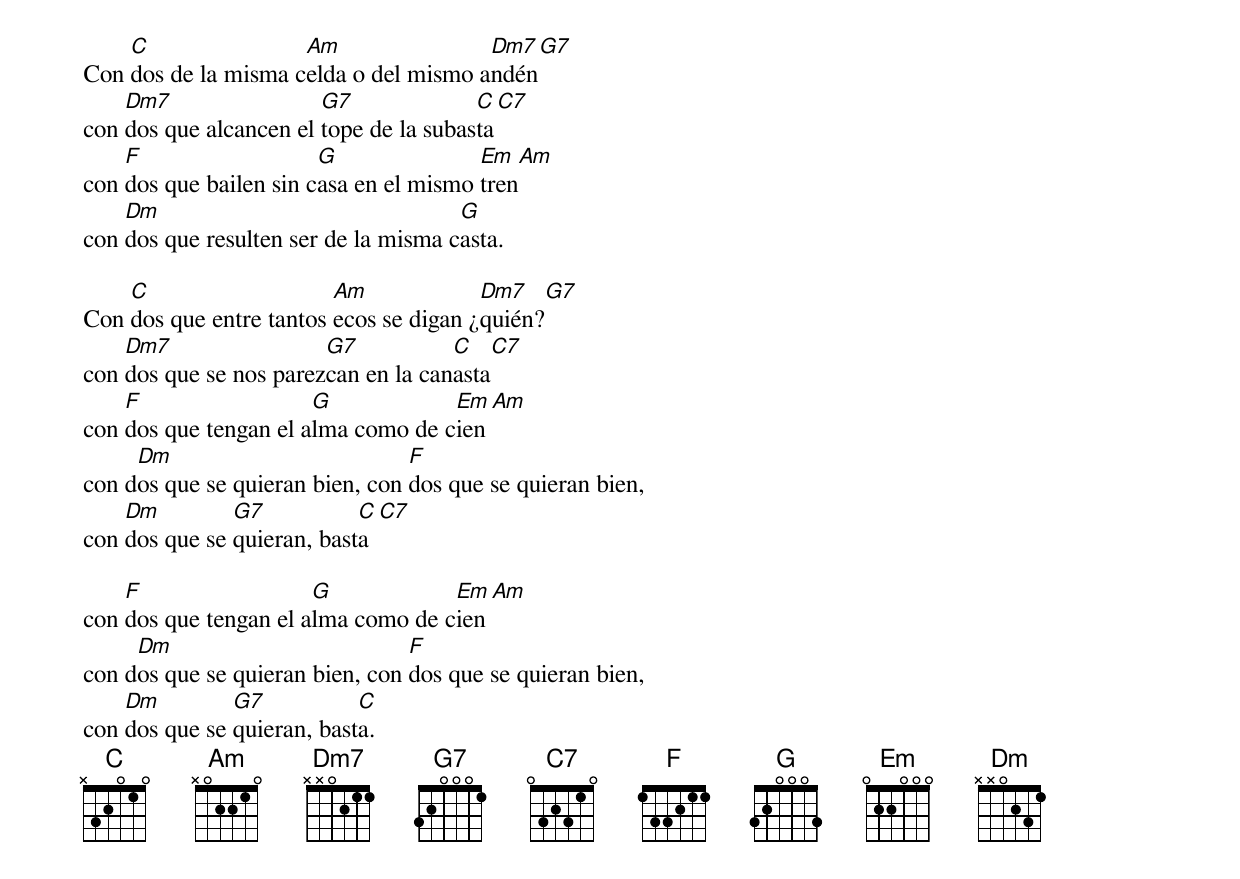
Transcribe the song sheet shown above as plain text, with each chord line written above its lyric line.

    C                Am                Dm7       G7
Con dos de la misma celda o del mismo andén
    Dm7                 G7              C      C7
con dos que alcancen el tope de la subasta
    F                   G               Em     Am
con dos que bailen sin casa en el mismo tren
    Dm                                G
con dos que resulten ser de la misma casta.

    C                    Am             Dm7       G7
Con dos que entre tantos ecos se digan ¿quién?
    Dm7                 G7           C        C7
con dos que se nos parezcan en la canasta
    F                  G            Em      Am
con dos que tengan el alma como de cien
     Dm                          F
con dos que se quieran bien, con dos que se quieran bien,
    Dm         G7           C   C7
con dos que se quieran, basta

    F                  G            Em      Am
con dos que tengan el alma como de cien
     Dm                          F
con dos que se quieran bien, con dos que se quieran bien,
    Dm         G7           C
con dos que se quieran, basta.
